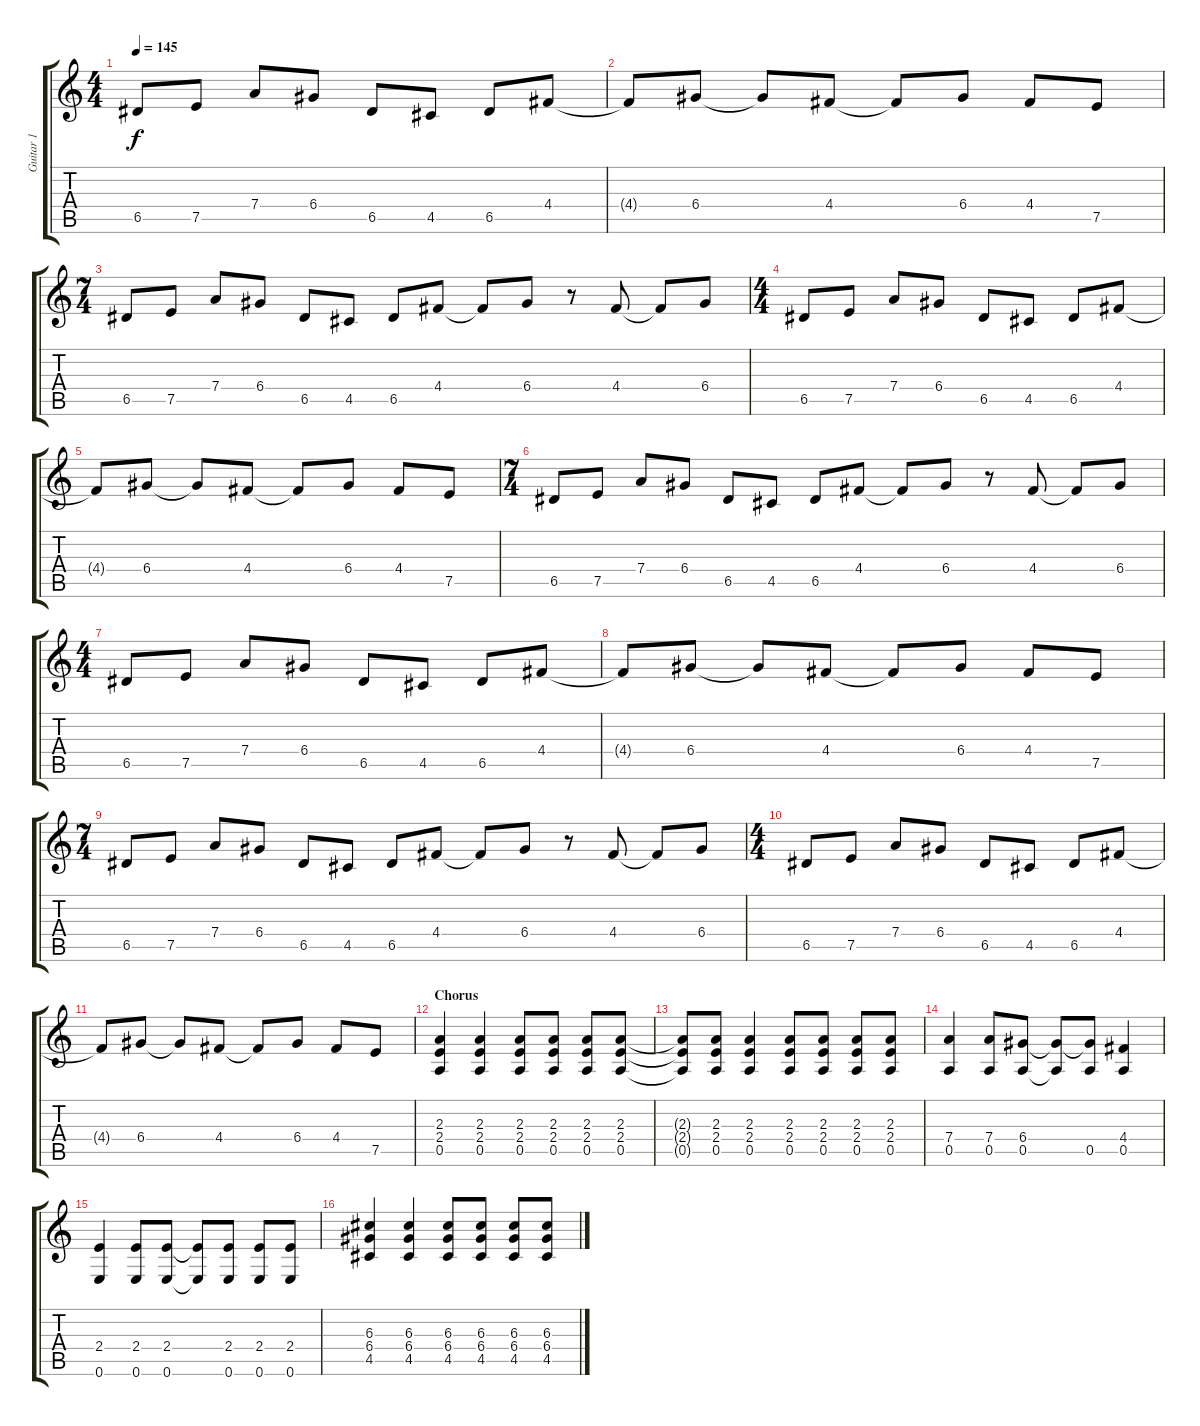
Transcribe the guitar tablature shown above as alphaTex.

\track ("Guitar 1" "Guitar 1") {instrument distortionguitar}
\staff {score tabs}
\tuning (E4 B3 G3 D3 A2 E2) {hide}
\ts (4 4)
\tempo 145
\clef g2
\ks c
6.5.8{dy f} 7.5.8 7.4.8 6.4.8 6.5.8 4.5.8 6.5.8 4.4.8 |
4.4{t}.8 6.4.8 6.4{t}.8 4.4.8 4.4{t}.8 6.4.8 4.4.8 7.5.8 |
\ts (7 4)
6.5.8 7.5.8 7.4.8 6.4.8 6.5.8 4.5.8 6.5.8 4.4.8 4.4{t}.8 6.4.8 r.8 4.4.8 4.4{t}.8 6.4.8 |
\ts (4 4)
6.5.8 7.5.8 7.4.8 6.4.8 6.5.8 4.5.8 6.5.8 4.4.8 |
4.4{t}.8 6.4.8 6.4{t}.8 4.4.8 4.4{t}.8 6.4.8 4.4.8 7.5.8 |
\ts (7 4)
6.5.8 7.5.8 7.4.8 6.4.8 6.5.8 4.5.8 6.5.8 4.4.8 4.4{t}.8 6.4.8 r.8 4.4.8 4.4{t}.8 6.4.8 |
\ts (4 4)
6.5.8 7.5.8 7.4.8 6.4.8 6.5.8 4.5.8 6.5.8 4.4.8 |
4.4{t}.8 6.4.8 6.4{t}.8 4.4.8 4.4{t}.8 6.4.8 4.4.8 7.5.8 |
\ts (7 4)
6.5.8 7.5.8 7.4.8 6.4.8 6.5.8 4.5.8 6.5.8 4.4.8 4.4{t}.8 6.4.8 r.8 4.4.8 4.4{t}.8 6.4.8 |
\ts (4 4)
6.5.8 7.5.8 7.4.8 6.4.8 6.5.8 4.5.8 6.5.8 4.4.8 |
4.4{t}.8 6.4.8 6.4{t}.8 4.4.8 4.4{t}.8 6.4.8 4.4.8 7.5.8 |
\section ("" "Chorus")
(2.3 2.4 0.5).4 (2.3 2.4 0.5).4 (2.3 2.4 0.5).8 (2.3 2.4 0.5).8 (2.3 2.4 0.5).8 (2.3 2.4 0.5).8 |
(2.3{t} 2.4{t} 0.5{t}).8 (2.3 2.4 0.5).8 (2.3 2.4 0.5).4 (2.3 2.4 0.5).8 (2.3 2.4 0.5).8 (2.3 2.4 0.5).8 (2.3 2.4 0.5).8 |
(7.4 0.5).4 (7.4 0.5).8 (6.4 0.5).8 (6.4{t} 0.5{t}).8 (6.4{t} 0.5).8 (4.4 0.5).4 |
(2.4 0.6).4 (2.4 0.6).8 (2.4 0.6).8 (2.4{t} 0.6{t}).8 (2.4 0.6).8 (2.4 0.6).8 (2.4 0.6).8 |
(6.3 6.4 4.5).4 (6.3 6.4 4.5).4 (6.3 6.4 4.5).8 (6.3 6.4 4.5).8 (6.3 6.4 4.5).8 (6.3 6.4 4.5).8
